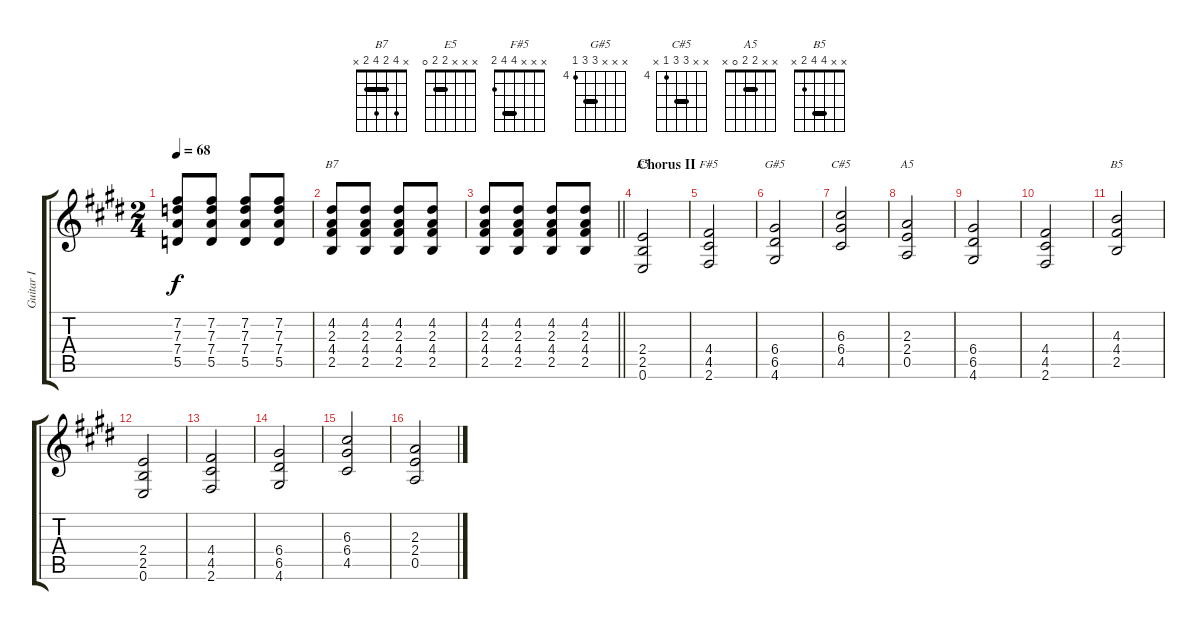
\track ("Guitar I" "Guitar I") {instrument overdrivenguitar}
\staff {score tabs}
\tuning (E4 B3 G3 D3 A2 E2) {hide}
\chord ("B7" x 4 2 4 2 x) {barre 2}
\chord ("E5" x x x 2 2 0) {barre 2}
\chord ("F#5" x x x 4 4 2) {barre 4}
\chord ("G#5" x x x 6 6 4) {firstfret 4 barre 6}
\chord ("C#5" x x 6 6 4 x) {firstfret 4 barre 6}
\chord ("A5" x x 2 2 0 x) {barre 2}
\chord ("B5" x x 4 4 2 x) {barre 4}
\ts (2 4)
\tempo 68
\clef g2
\ks e
(7.2 7.3 7.4 5.5).8{dy f} (7.2 7.3 7.4 5.5).8 (7.2 7.3 7.4 5.5).8 (7.2 7.3 7.4 5.5).8 |
(4.2 2.3 4.4 2.5).8{ch "B7"} (4.2 2.3 4.4 2.5).8 (4.2 2.3 4.4 2.5).8 (4.2 2.3 4.4 2.5).8 |
\barLineRight lightlight
(4.2 2.3 4.4 2.5).8 (4.2 2.3 4.4 2.5).8 (4.2 2.3 4.4 2.5).8 (4.2 2.3 4.4 2.5).8 |
\section ("" "Chorus II")
(2.4 2.5 0.6).2{ch "E5"} |
(4.4 4.5 2.6).2{ch "F#5"} |
(6.4 6.5 4.6).2{ch "G#5"} |
(6.3 6.4 4.5).2{ch "C#5"} |
(2.3 2.4 0.5).2{ch "A5"} |
(6.4 6.5 4.6).2 |
(4.4 4.5 2.6).2 |
(4.3 4.4 2.5).2{ch "B5"} |
(2.4 2.5 0.6).2 |
(4.4 4.5 2.6).2 |
(6.4 6.5 4.6).2 |
(6.3 6.4 4.5).2 |
(2.3 2.4 0.5).2
